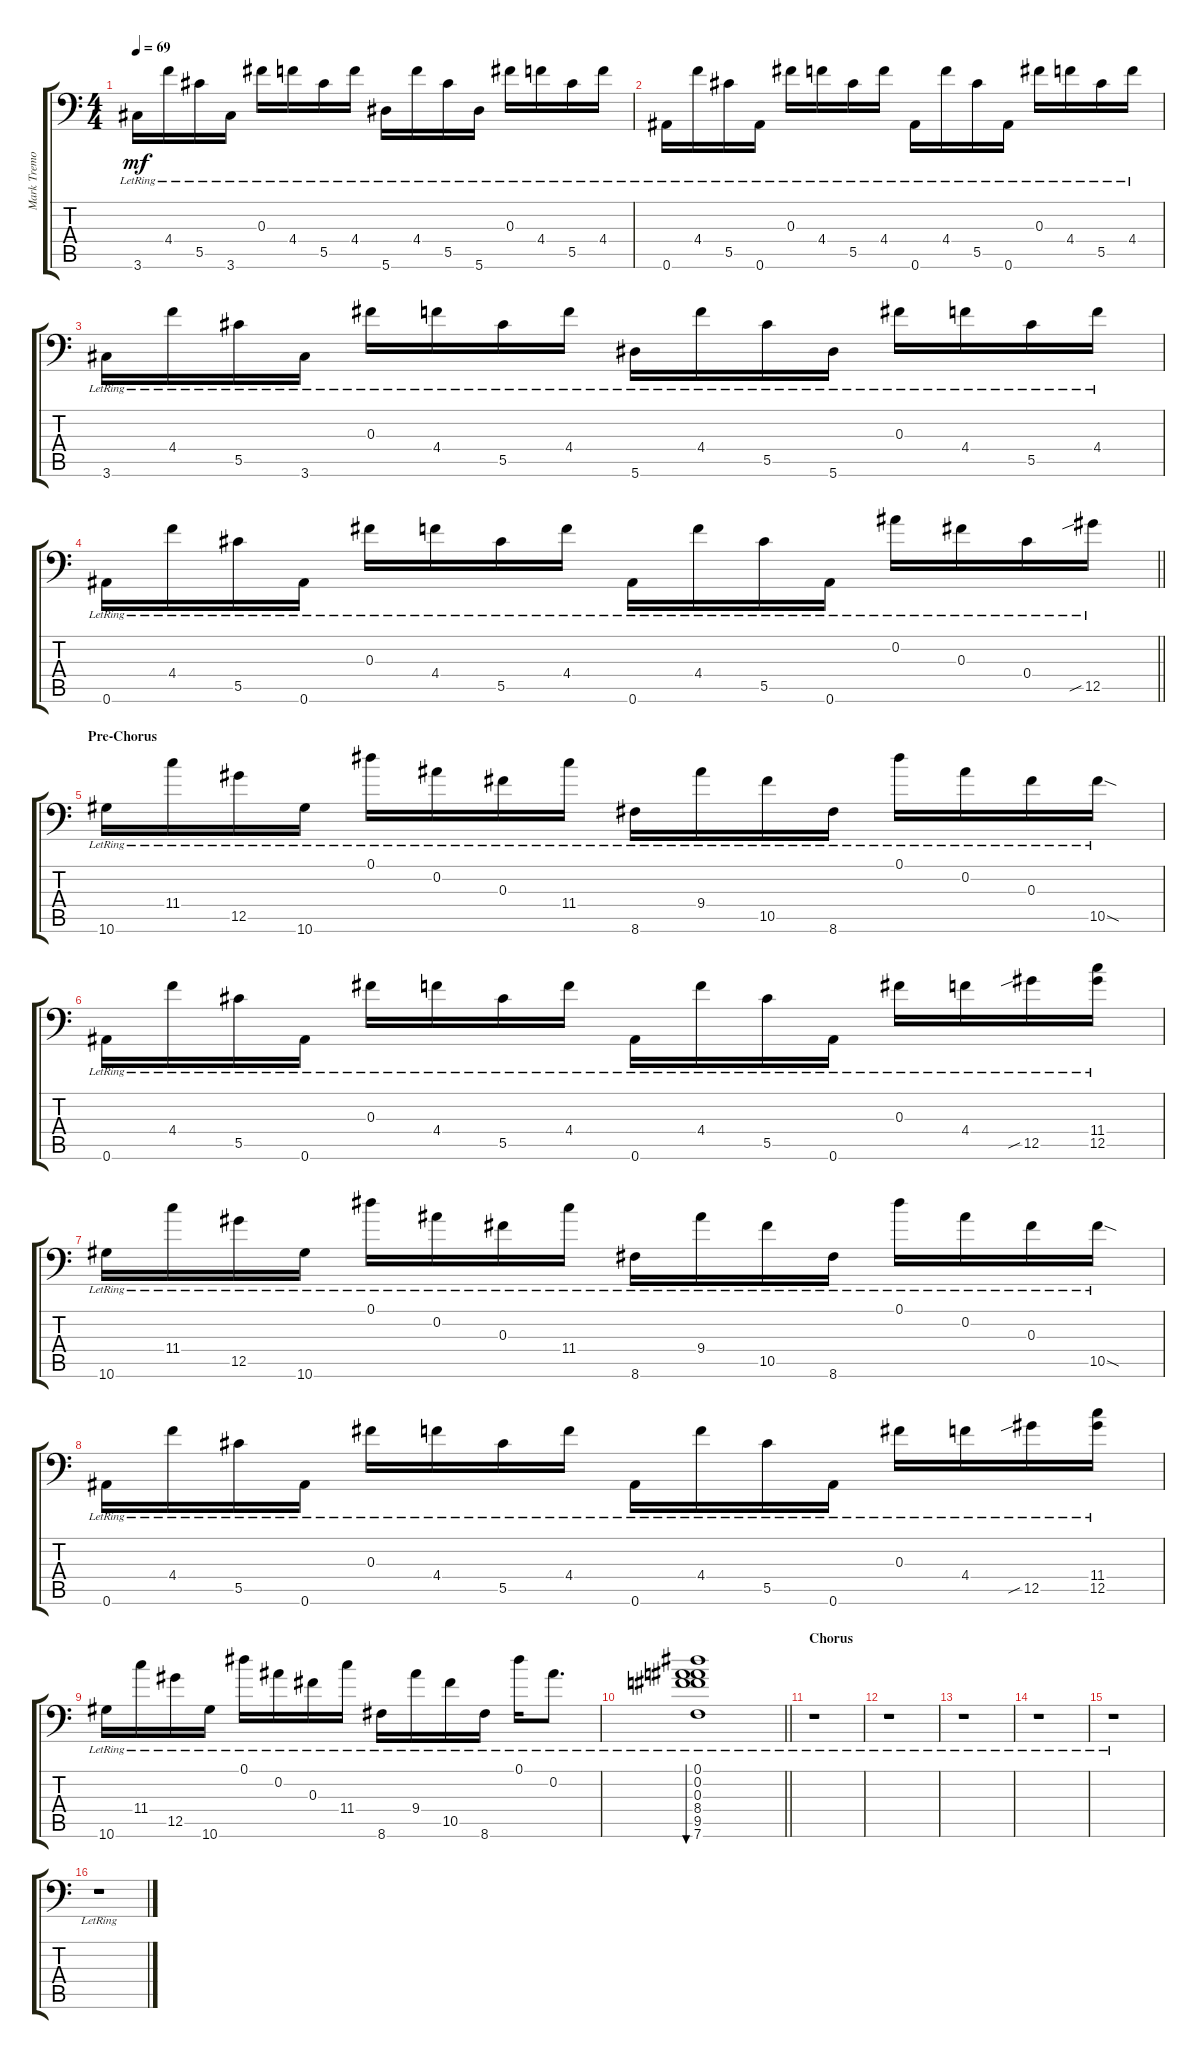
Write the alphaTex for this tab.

\track ("Mark Tremonti" "Mark Tremo") {instrument electricguitarjazz}
\staff {score tabs}
\tuning (Eb4 Bb3 Gb3 Db3 Ab2 Bb1) {hide}
\ts (4 4)
\tempo 69
\clef f4
\ks c
3.6{lr}.16{dy mf} 4.4{lr}.16 5.5{lr}.16 3.6{lr}.16 0.3{lr}.16 4.4{lr}.16 5.5{lr}.16 4.4{lr}.16 5.6{lr}.16 4.4{lr}.16 5.5{lr}.16 5.6{lr}.16 0.3{lr}.16 4.4{lr}.16 5.5{lr}.16 4.4{lr}.16 |
0.6{lr}.16 4.4{lr}.16 5.5{lr}.16 0.6{lr}.16 0.3{lr}.16 4.4{lr}.16 5.5{lr}.16 4.4{lr}.16 0.6{lr}.16 4.4{lr}.16 5.5{lr}.16 0.6{lr}.16 0.3{lr}.16 4.4{lr}.16 5.5{lr}.16 4.4{lr}.16 |
3.6{lr}.16 4.4{lr}.16 5.5{lr}.16 3.6{lr}.16 0.3{lr}.16 4.4{lr}.16 5.5{lr}.16 4.4{lr}.16 5.6{lr}.16 4.4{lr}.16 5.5{lr}.16 5.6{lr}.16 0.3{lr}.16 4.4{lr}.16 5.5{lr}.16 4.4{lr}.16 |
\barLineRight lightlight
0.6{lr}.16 4.4{lr}.16 5.5{lr}.16 0.6{lr}.16 0.3{lr}.16 4.4{lr}.16 5.5{lr}.16 4.4{lr}.16 0.6{lr}.16 4.4{lr}.16 5.5{lr}.16 0.6{lr}.16 0.2{lr}.16 0.3{lr}.16 0.4{lr}.16 12.5{sib lr}.16 |
\section ("" "Pre-Chorus")
10.6{lr}.16 11.4{lr}.16 12.5{lr}.16 10.6{lr}.16 0.1{lr}.16 0.2{lr}.16 0.3{lr}.16 11.4{lr}.16 8.6{lr}.16 9.4{lr}.16 10.5{lr}.16 8.6{lr}.16 0.1{lr}.16 0.2{lr}.16 0.3{lr}.16 10.5{sod lr}.16 |
0.6{lr}.16 4.4{lr}.16 5.5{lr}.16 0.6{lr}.16 0.3{lr}.16 4.4{lr}.16 5.5{lr}.16 4.4{lr}.16 0.6{lr}.16 4.4{lr}.16 5.5{lr}.16 0.6{lr}.16 0.3{lr}.16 4.4{lr}.16 12.5{sib lr}.16 (11.4{lr} 12.5{lr}).16 |
10.6{lr}.16 11.4{lr}.16 12.5{lr}.16 10.6{lr}.16 0.1{lr}.16 0.2{lr}.16 0.3{lr}.16 11.4{lr}.16 8.6{lr}.16 9.4{lr}.16 10.5{lr}.16 8.6{lr}.16 0.1{lr}.16 0.2{lr}.16 0.3{lr}.16 10.5{sod lr}.16 |
0.6{lr}.16 4.4{lr}.16 5.5{lr}.16 0.6{lr}.16 0.3{lr}.16 4.4{lr}.16 5.5{lr}.16 4.4{lr}.16 0.6{lr}.16 4.4{lr}.16 5.5{lr}.16 0.6{lr}.16 0.3{lr}.16 4.4{lr}.16 12.5{sib lr}.16 (11.4{lr} 12.5{lr}).16 |
10.6{lr}.16 11.4{lr}.16 12.5{lr}.16 10.6{lr}.16 0.1{lr}.16 0.2{lr}.16 0.3{lr}.16 11.4{lr}.16 8.6{lr}.16 9.4{lr}.16 10.5{lr}.16 8.6{lr}.16 0.1{lr}.16 0.2{lr}.8{d} |
\barLineRight lightlight
(0.1{lr} 0.2{lr} 0.3{lr} 8.4{lr} 9.5{lr} 7.6{lr}).1{bu 60} |
\section ("" "Chorus")
r.1 |
r.1 |
r.1 |
r.1 |
r.1 |
r.1
